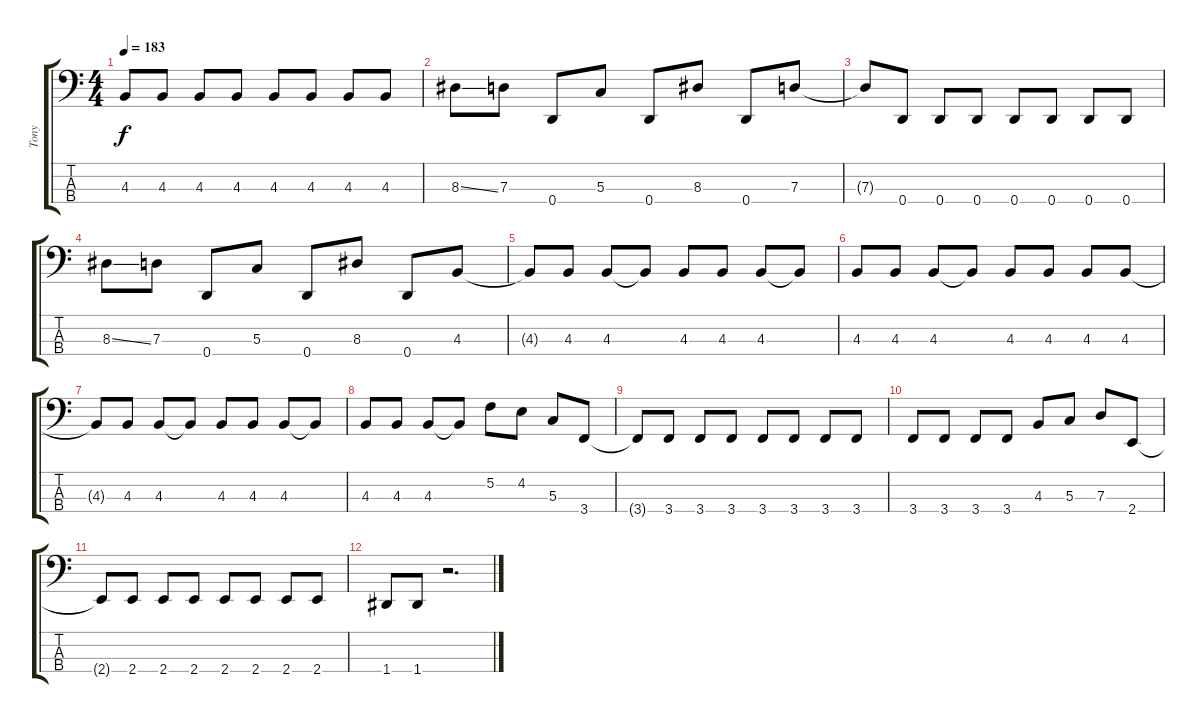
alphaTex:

\track ("Tony" "Tony") {instrument electricbasspick}
\staff {score tabs}
\tuning (F2 C2 G1 D1) {hide}
\ts (4 4)
\tempo 183
\clef f4
\ks c
4.3{t}.8{dy f} 4.3.8 4.3.8 4.3.8 4.3.8 4.3.8 4.3.8 4.3.8 |
8.3{ss}.8 7.3.8 0.4.8 5.3.8 0.4.8 8.3.8 0.4.8 7.3.8 |
7.3{t}.8 0.4.8 0.4.8 0.4.8 0.4.8 0.4.8 0.4.8 0.4.8 |
8.3{ss}.8 7.3.8 0.4.8 5.3.8 0.4.8 8.3.8 0.4.8 4.3.8 |
4.3{t}.8 4.3.8 4.3.8 4.3{t}.8 4.3.8 4.3.8 4.3.8 4.3{t}.8 |
4.3.8 4.3.8 4.3.8 4.3{t}.8 4.3.8 4.3.8 4.3.8 4.3.8 |
4.3{t}.8 4.3.8 4.3.8 4.3{t}.8 4.3.8 4.3.8 4.3.8 4.3{t}.8 |
4.3.8 4.3.8 4.3.8 4.3{t}.8 5.2.8 4.2.8 5.3.8 3.4.8 |
3.4{t}.8 3.4.8 3.4.8 3.4.8 3.4.8 3.4.8 3.4.8 3.4.8 |
3.4.8 3.4.8 3.4.8 3.4.8 4.3.8 5.3.8 7.3.8 2.4.8 |
2.4{t}.8 2.4.8 2.4.8 2.4.8 2.4.8 2.4.8 2.4.8 2.4.8 |
1.4.8 1.4.8 r.2{d}
